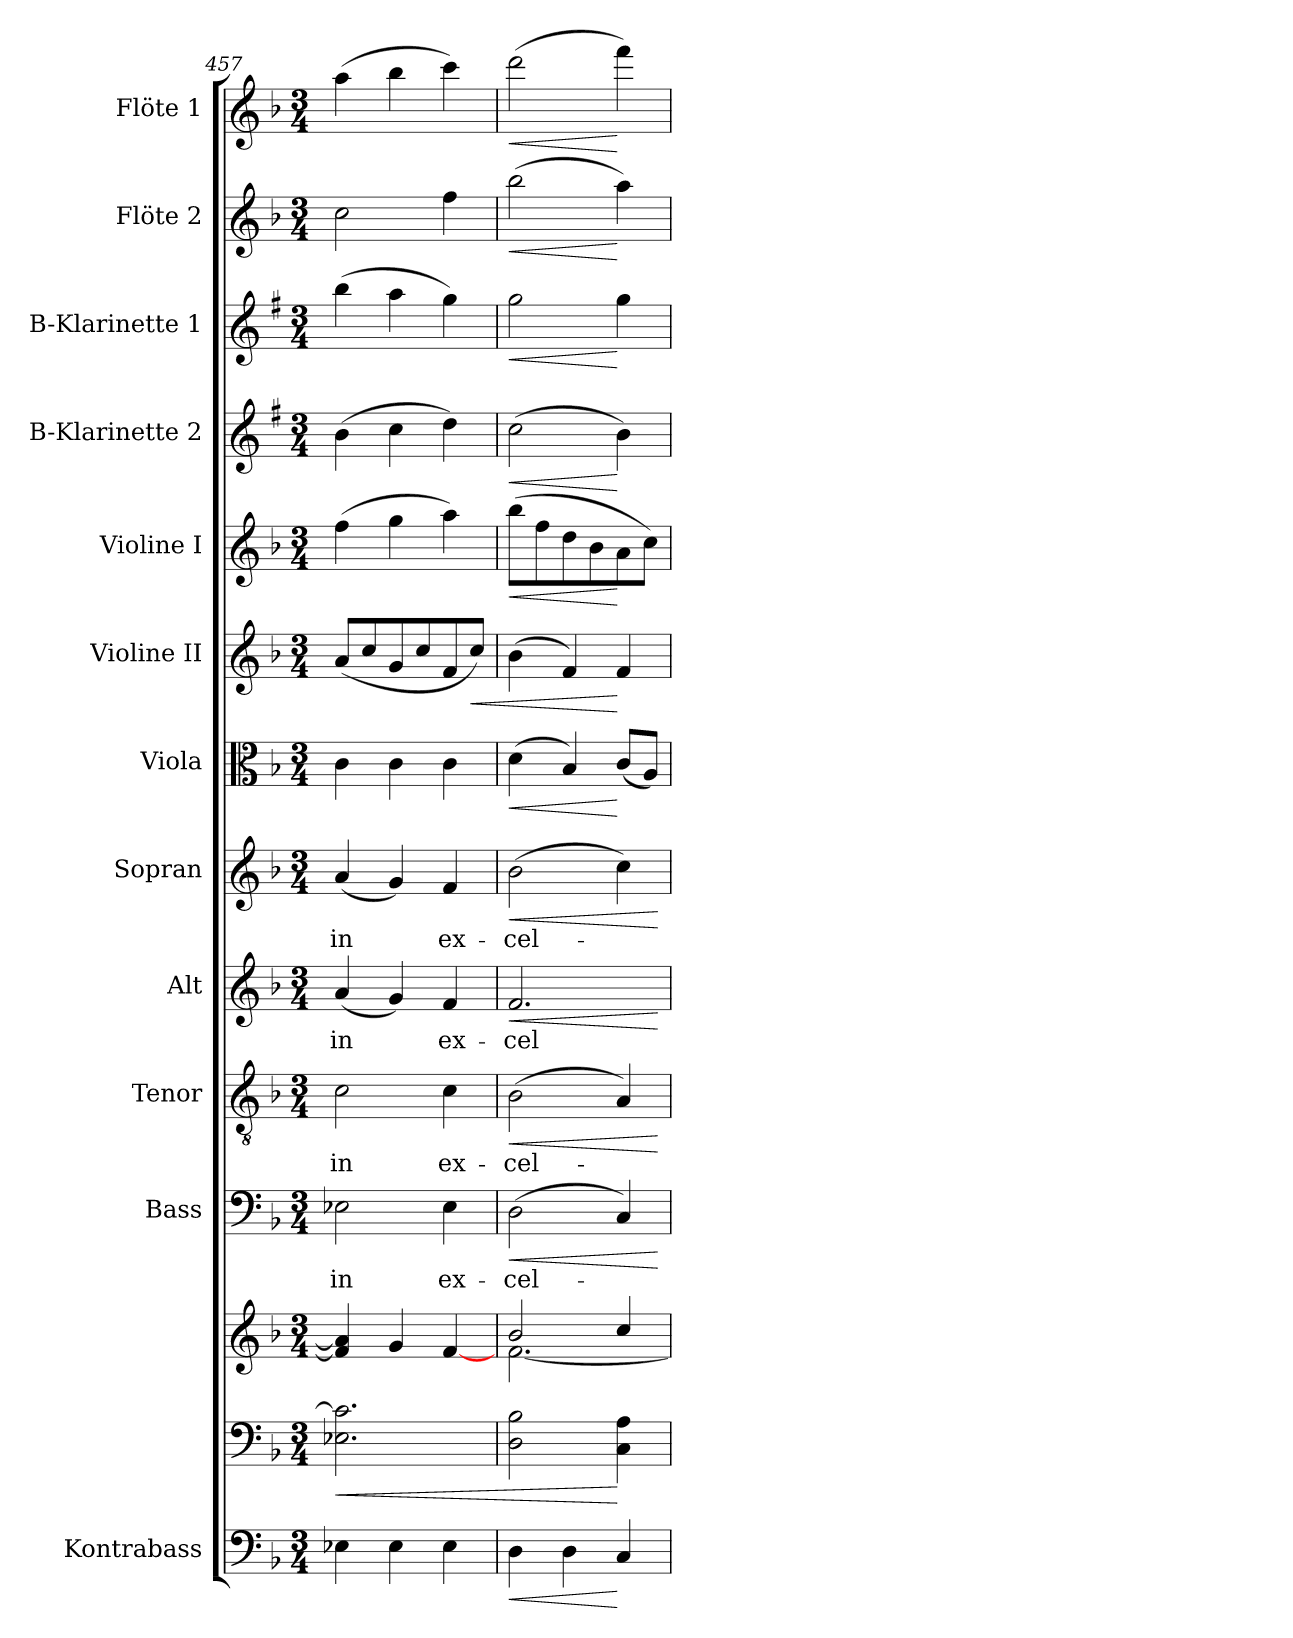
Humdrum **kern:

**kern	**dynam	**kern	**kern	**dynam	**kern	**text	**dynam	**kern	**text	**dynam	**kern	**text	**dynam	**kern	**text	**dynam	**kern	**dynam	**kern	**dynam	**kern	**dynam	**kern	**dynam	**kern	**dynam	**kern	**dynam	**kern	**dynam
*part13	*part13	*part12	*part12	*part12	*part11	*part11	*part11	*part10	*part10	*part10	*part9	*part9	*part9	*part8	*part8	*part8	*part7	*part7	*part6	*part6	*part5	*part5	*part4	*part4	*part3	*part3	*part2	*part2	*part1	*part1
*staff14	*staff14	*staff13	*staff12	*staff12/13	*staff11	*staff11	*staff11	*staff10	*staff10	*staff10	*staff9	*staff9	*staff9	*staff8	*staff8	*staff8	*staff7	*staff7	*staff6	*staff6	*staff5	*staff5	*staff4	*staff4	*staff3	*staff3	*staff2	*staff2	*staff1	*staff1
*I"Kontrabass	*	*	*	*	*I"Bass	*	*	*I"Tenor	*	*	*I"Alt	*	*	*I"Sopran	*	*	*I"Viola	*	*I"Violine II	*	*I"Violine I	*	*I"B-Klarinette 2	*	*I"B-Klarinette 1	*	*I"Flöte 2	*	*I"Flöte 1	*
*I'Kb.	*	*	*	*	*I'B.	*	*	*I'T.	*	*	*I'A.	*	*	*I'S.	*	*	*I'Vla.	*	*I'Vl. II	*	*I'Vl. I	*	*I'B Kl. 2	*	*I'B Kl. 1	*	*I'Fl. 2	*	*I'Fl. 1	*
*clefF4	*	*clefF4	*clefG2	*	*clefF4	*	*	*clefGv2	*	*	*clefG2	*	*	*clefG2	*	*	*clefC3	*	*clefG2	*	*clefG2	*	*clefG2	*	*clefG2	*	*clefG2	*	*clefG2	*
*ITrd7c12	*	*	*	*	*	*	*	*	*	*	*	*	*	*	*	*	*	*	*	*	*	*	*ITrd1c2	*	*ITrd1c2	*	*	*	*	*
*k[b-]	*	*k[b-]	*k[b-]	*	*k[b-]	*	*	*k[b-]	*	*	*k[b-]	*	*	*k[b-]	*	*	*k[b-]	*	*k[b-]	*	*k[b-]	*	*k[b-]	*	*k[b-]	*	*k[b-]	*	*k[b-]	*
*F:	*	*F:	*F:	*	*F:	*	*	*F:	*	*	*F:	*	*	*F:	*	*	*F:	*	*F:	*	*F:	*	*F:	*	*F:	*	*F:	*	*F:	*
*M3/4	*	*M3/4	*M3/4	*	*M3/4	*	*	*M3/4	*	*	*M3/4	*	*	*M3/4	*	*	*M3/4	*	*M3/4	*	*M3/4	*	*M3/4	*	*M3/4	*	*M3/4	*	*M3/4	*
=457	=457	=457	=457	=457	=457	=457	=457	=457	=457	=457	=457	=457	=457	=457	=457	=457	=457	=457	=457	=457	=457	=457	=457	=457	=457	=457	=457	=457	=457	=457
!	!	!	!	!LO:HP:b=2	!	!LO:LY:b	!	!	!LO:LY:b	!	!	!LO:LY:b	!	!	!LO:LY:b	!	!	!	!	!	!	!	!	!	!	!	!	!	!	!
4EE-X\	.	2.E-X\ 2.c\]	4f/] 4a/]	<	2E-X\	in	.	2c\	in	.	(<4a/	in	.	(<4a/	in	.	4c\	.	(<8a/L	.	(>4ff\	.	(>4a\	.	(>4aa\	.	2cc\	.	(>4aa\	.
.	.	.	.	.	.	.	.	.	.	.	.	.	.	.	.	.	.	.	8cc/	.	.	.	.	.	.	.	.	.	.	.
4EE-\	.	.	4g/	.	.	.	.	.	.	.	4g/)	.	.	4g/)	.	.	4c\	.	8g/	.	4gg\	.	4b-\	.	4gg\	.	.	.	4bb-\	.
.	.	.	.	.	.	.	.	.	.	.	.	.	.	.	.	.	.	.	8cc/	.	.	.	.	.	.	.	.	.	.	.
!	!	!	!	!	!	!LO:LY:b	!	!	!LO:LY:b	!	!	!LO:LY:b	!	!	!LO:LY:b	!	!	!	!	!	!	!	!	!	!	!	!	!	!	!
4EE-\	.	.	[4f/	.	4E-\	ex-	.	4c\	ex-	.	4f/	ex-	.	4f/	ex-	.	4c\	.	8f/	.	4aa\)	.	4cc\)	.	4ff\)	.	4ff\	.	4ccc\)	.
!	!	!	!	!	!	!	!	!	!	!	!	!	!	!	!	!	!	!	!	!LO:HP:b	!	!	!	!	!	!	!	!	!	!
.	.	.	.	.	.	.	.	.	.	.	.	.	.	.	.	.	.	.	8cc/J)	<	.	.	.	.	.	.	.	.	.	.
=458	=458	=458	=458	=458	=458	=458	=458	=458	=458	=458	=458	=458	=458	=458	=458	=458	=458	=458	=458	=458	=458	=458	=458	=458	=458	=458	=458	=458	=458	=458
!	!LO:HP:b	!	!	!	!	!LO:LY:b	!LO:HP:b	!	!LO:LY:b	!LO:HP:b	!	!LO:LY:b	!LO:HP:b	!	!LO:LY:b	!LO:HP:b	!	!LO:HP:b	!	!	!	!LO:HP:b	!	!LO:HP:b	!	!LO:HP:b	!	!LO:HP:b	!	!LO:HP:b
*	*	*	*^	*	*	*	*	*	*	*	*	*	*	*	*	*	*	*	*	*	*	*	*	*	*	*	*	*	*	*
4DD\	<	2D\ 2B-\	2b-/	[<2.f\	.	(>2D\	-cel-	<	(>2B-\	-cel-	<	2.f/	-cel-	<	(>2b-\	-cel-	<	(>4d\	<	(>4b-\	.	(>8bb-\L	<	(>2b-\	<	2ff\	<	(>2bb-\	<	(>2ddd\	<
.	.	.	.	.	.	.	.	.	.	.	.	.	.	.	.	.	.	.	.	.	.	8ff\	.	.	.	.	.	.	.	.	.
4DD\	.	.	.	.	.	.	.	.	.	.	.	.	.	.	.	.	.	4B-/)	.	4f/)	.	8dd\	.	.	.	.	.	.	.	.	.
.	.	.	.	.	.	.	.	.	.	.	.	.	.	.	.	.	.	.	.	.	.	8b-\	.	.	.	.	.	.	.	.	.
4CC/	[	4C\ 4A\	4cc/	.	[	4C/)	.	.	4A/)	.	.	.	.	.	4cc\)	.	.	(<8c/L	[	4f/	[	8a\	[	4a\)	[	4ff\	[	4aa\)	[	4fff\)	[
.	.	.	.	.	.	.	.	.	.	.	.	.	.	.	.	.	.	8A/J)	.	.	.	8cc\J)	.	.	.	.	.	.	.	.	.
*	*	*	*v	*v	*	*	*	*	*	*	*	*	*	*	*	*	*	*	*	*	*	*	*	*	*	*	*	*	*	*	*
.	.	.	.	.	.	.	[	.	.	[	.	.	[	.	.	[	.	.	.	.	.	.	.	.	.	.	.	.	.	.
=	=	=	=	=	=	=	=	=	=	=	=	=	=	=	=	=	=	=	=	=	=	=	=	=	=	=	=	=	=	=
*-	*-	*-	*-	*-	*-	*-	*-	*-	*-	*-	*-	*-	*-	*-	*-	*-	*-	*-	*-	*-	*-	*-	*-	*-	*-	*-	*-	*-	*-	*-
